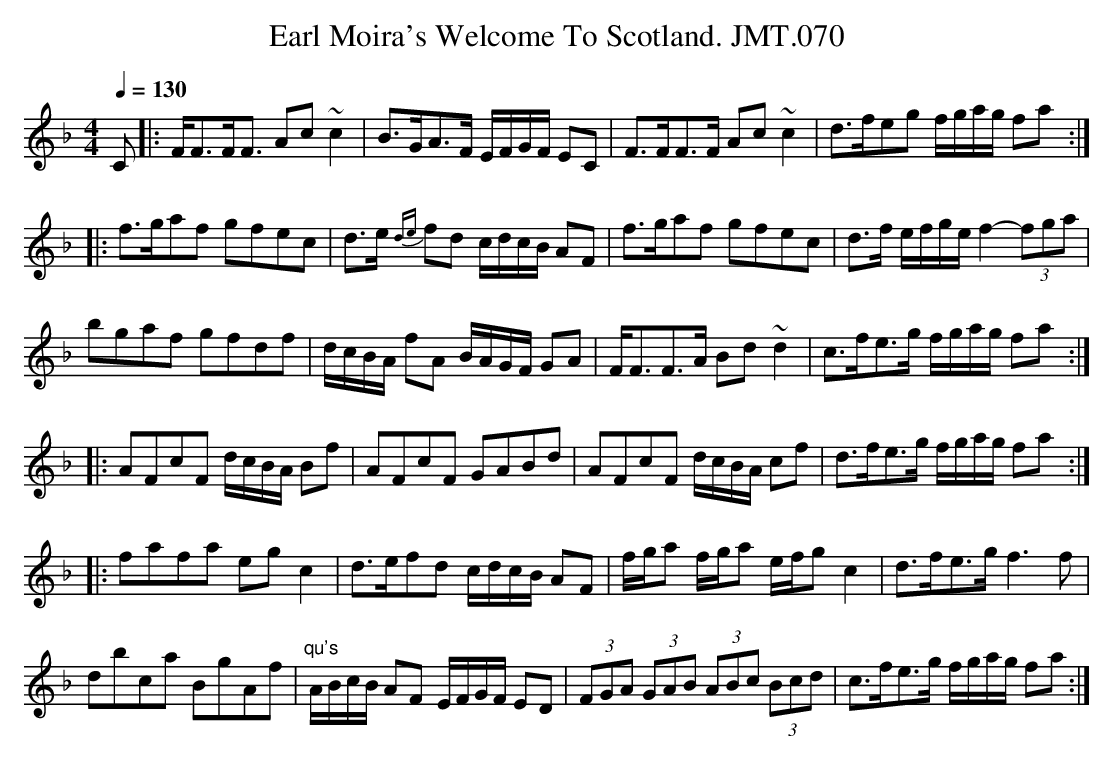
X:1
T:Earl Moira's Welcome To Scotland. JMT.070
M:4/4
L:1/8
Q:1/4=130
K:F
C|:F<FF<F Ac~c2|B>GA>F E/F/G/F/ EC|F>FF>F Ac~c2|d>feg f/g/a/g/ fa:|
|:f>gaf gfec|d>e {de}fd c/d/c/B/ AF|f>gaf gfec|d>f e/f/g/e/ f2-(3fga|
bgaf gfdf|d/c/B/A/ fA B/A/G/F/ GA|F<FF>A Bd~d2-|c>fe>g f/g/a/g/ fa:|
|:AFcF d/c/B/A/ Bf|AFcF GABd|AFcF d/c/B/A/ cf|d>fe>g f/g/a/g/ fa:|
|:fafa eg c2|d>efd c/d/c/B/ AF|f/g/a f/g/a e/f/g c2|d>fe>gf3f|
dbca BgAf|"qu's"A/B/c/B/ AF E/F/G/F/ ED|(3FGA (3GAB (3ABc (3Bcd|\
c>fe>g f/g/a/g/ fa:|
